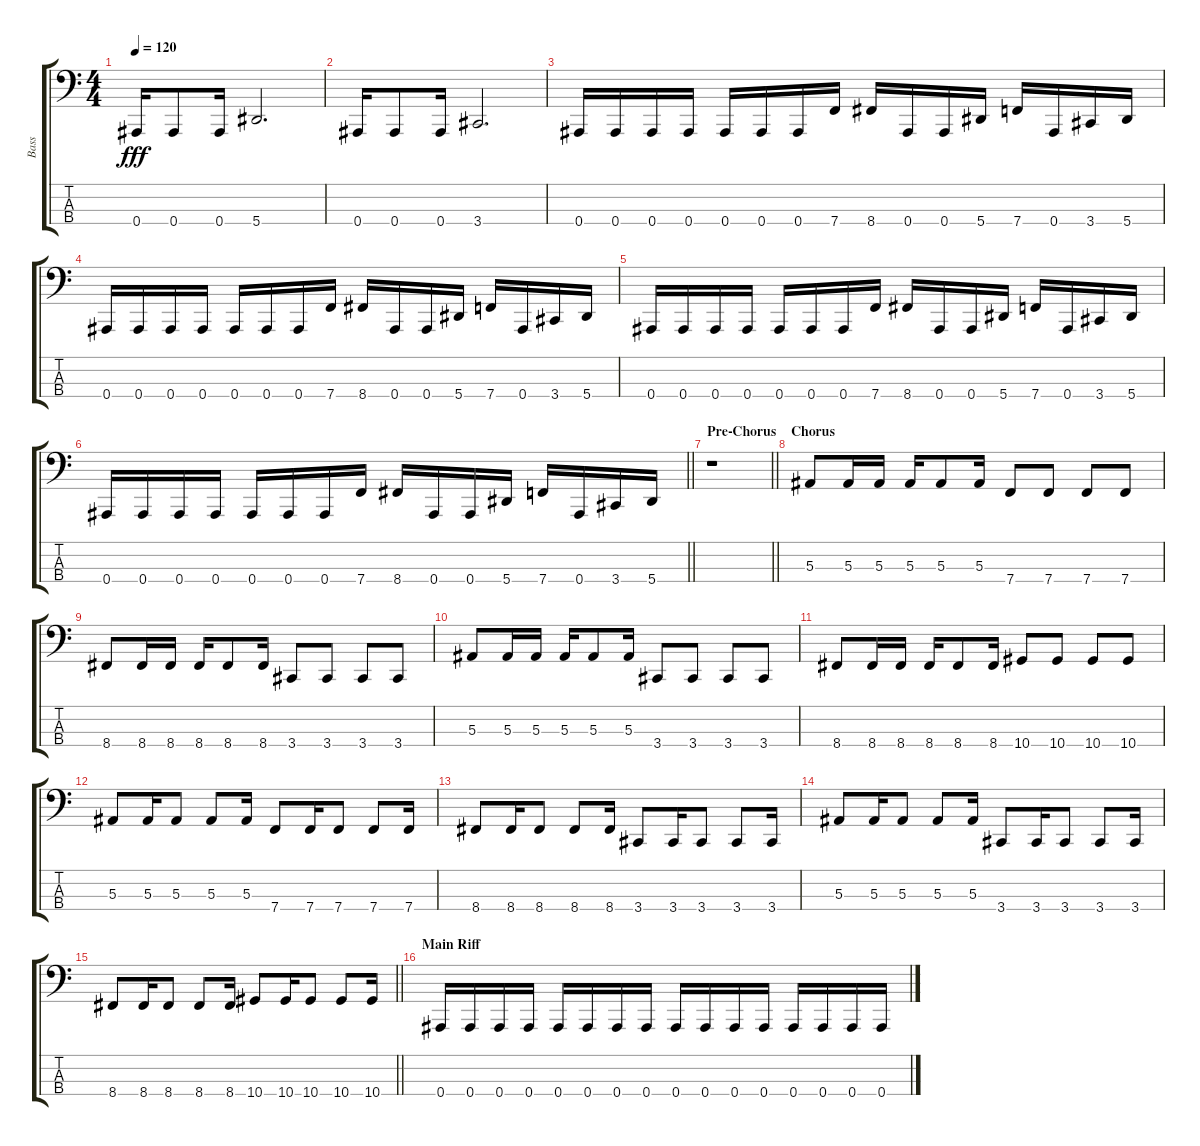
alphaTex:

\track ("Bass" "Bass") {instrument electricbasspick}
\staff {score tabs}
\tuning (Eb2 Bb1 F1 Bb0) {hide}
\ts (4 4)
\tempo 120
\clef f4
\ks c
0.4.16{dy fff} 0.4.8 0.4.16 5.4.2{d} |
0.4.16 0.4.8 0.4.16 3.4.2{d} |
0.4.16 0.4.16 0.4.16 0.4.16 0.4.16 0.4.16 0.4.16 7.4.16 8.4.16 0.4.16 0.4.16 5.4.16 7.4.16 0.4.16 3.4.16 5.4.16 |
0.4.16 0.4.16 0.4.16 0.4.16 0.4.16 0.4.16 0.4.16 7.4.16 8.4.16 0.4.16 0.4.16 5.4.16 7.4.16 0.4.16 3.4.16 5.4.16 |
0.4.16 0.4.16 0.4.16 0.4.16 0.4.16 0.4.16 0.4.16 7.4.16 8.4.16 0.4.16 0.4.16 5.4.16 7.4.16 0.4.16 3.4.16 5.4.16 |
\barLineRight lightlight
0.4.16 0.4.16 0.4.16 0.4.16 0.4.16 0.4.16 0.4.16 7.4.16 8.4.16 0.4.16 0.4.16 5.4.16 7.4.16 0.4.16 3.4.16 5.4.16 |
\section ("" "Pre-Chorus")
\barLineRight lightlight
r.1 |
\section ("" "Chorus")
5.3.8 5.3.16 5.3.16 5.3.16 5.3.8 5.3.16 7.4.8 7.4.8 7.4.8 7.4.8 |
8.4.8 8.4.16 8.4.16 8.4.16 8.4.8 8.4.16 3.4.8 3.4.8 3.4.8 3.4.8 |
5.3.8 5.3.16 5.3.16 5.3.16 5.3.8 5.3.16 3.4.8 3.4.8 3.4.8 3.4.8 |
8.4.8 8.4.16 8.4.16 8.4.16 8.4.8 8.4.16 10.4.8 10.4.8 10.4.8 10.4.8 |
5.3.8 5.3.16 5.3.8 5.3.8 5.3.16 7.4.8 7.4.16 7.4.8 7.4.8 7.4.16 |
8.4.8 8.4.16 8.4.8 8.4.8 8.4.16 3.4.8 3.4.16 3.4.8 3.4.8 3.4.16 |
5.3.8 5.3.16 5.3.8 5.3.8 5.3.16 3.4.8 3.4.16 3.4.8 3.4.8 3.4.16 |
\barLineRight lightlight
8.4.8 8.4.16 8.4.8 8.4.8 8.4.16 10.4.8 10.4.16 10.4.8 10.4.8 10.4.16 |
\section ("" "Main Riff")
0.4.16 0.4.16 0.4.16 0.4.16 0.4.16 0.4.16 0.4.16 0.4.16 0.4.16 0.4.16 0.4.16 0.4.16 0.4.16 0.4.16 0.4.16 0.4.16
